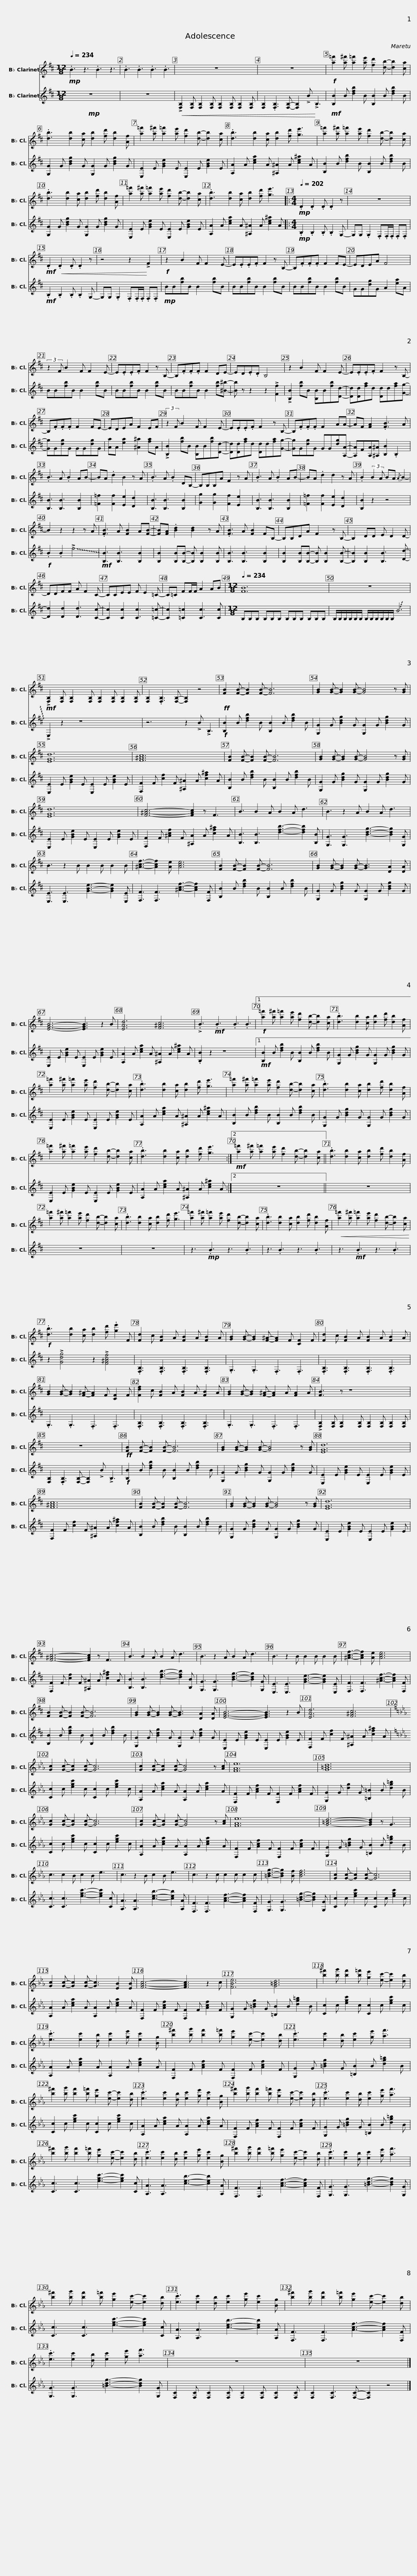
X:1
%%score 1 2
L:1/8
Q:1/4=234
M:12/8
I:linebreak $
K:none
V:1 treble transpose=-2
V:2 treble transpose=-2
V:1
[K:D]!mp! .B3 z3 .B3 z3 | .B3 .B3 .B3 .B3 | z12 | z12 |$!f! [a=f']2 [a^f'] [a=f']2 [ae'] [fd']2 [db]- [db]2 [ca] | %5
 .[db]3 [db]2 [ca] [db]2 [fd'] [db]2 [Af] | [a=f']2 [a^f'] [a=f']2 [ae'] [fd']2 [db]- [db]2 [ca] |$ .[db]3 [db]2 [ca] [db]2 [fd'] [ge']3 | [a=f']2 [a^f'] [a=f']2 [ae'] [fd']2 [db]- [db]2 [ca] | .[db]3 [db]2 [ca] [db]2 [fd'] [db]2 [Af] |$ %10
 [a=f']2 [a^f'] [a=f']2 [ae'] [fd']2 [db]- [db]2 [ca] | .[db]3 [db]2 [ca] [db]2 [fd'] [ge']3 |:[M:4/4]!mp![Q:1/4=202] .D2 .D2 .D .D2 z |$ z8 |!mf! .D2!<(! .D2 .D .D2 z | %15
 z4 z2!<)! !>!F2 |!f! z2 B2 F F2 E- |$ E.E.E.F F2 z B,- | B,.F.F.F F2 FE- | EDEA F4 | %20
 (3:2:2z2 F B2 F F2 E- | E.E.E.F F2 z B,- |$ B,.F.F.F F2 DE- | ED.E.D B,4 | z2 B2 F F2 E- | %25
 E.E.E.F F2 z B,- | B,.F.F.F F2 FE- |$ EDEA F2 EF | (3:2:2z2 F B2 F F2 E- | E.E.E.F F2 z B,- | %30
 B,.F.F.F F2 AA- | AF [FA]2 .[FB]3 A |$ .B3 A .B2 AB- | BA .d2 B2 z A | .B3 A .B2 DB,- | %35
 B,B,B,A F2 z A | .B3 A .B2 AB- | BA .d2 d2 z A |$ .B2 (3:2:2B2 A BA{/A} B2- | B2 z2 z2 z A | %40
 .[FB]3 A [FB]2 A[FB]- | [FB][FA] .[Bd]2 [Bd]2 z A | .[FB]3 A [FB]2 FB,- |$ B,B,DA F2 z B,- | B,2 DD E D2 D- | %45
 DDFF A F2 C- | CCEE F E2 =C- |$ C=C FF/F/ A2 AB |[M:12/8][Q:1/4=234] [FB]12 |$ z12 | %50
!mf! !>![F,B,]2 [F,B,] [F,B,]2 [F,B,] [F,B,]2 [F,B,] [F,B,]2 [F,B,] | [F,B,]2 .[F,B,]3 [F,B,]- [F,B,]2 z4 |$!ff! [FB]2 [FB]- [FB]2 [FB]- [FB]6 | [GB]2 [GB]- [GB]2 [GB]- [GB]4 z [GB] | [EGd]12 |$ %55
 [F^Ac]12 | [FB]2 [FB]- [FB]2 [FB]- [FB]6 | [GB]2 [GB]- [GB]2 [GB]- [GB]4 z [GB] |$ [EGd]12 | [F^Ac]6- [FAc]2 z F3 | %60
 B3 B2 A B2 A d3 |$ B3 z2 A B2 A d3 | B3 z2 B B2 B B2 B | [^Acf]3- [Acf]2 [Ae] [Ace]6 | [FB]2 [FB]- [FB]2 [FB]- [FB]6 |$ %65
 [GB]2 [GB]- [GB]2 [GB]- [GB]3 [DA]2 [DA] | [EGB]6- [EGB]3 z2 B | [EAd]6 [F^Ac]6 |$ !>!.B3!mf! .B3 .B3 .B3 |1!f! [a=f']2 [a^f'] [a=f']2 [ae'] [fd']2 [db]- [db]2 [ca] | %70
 .[db]3 [db]2 [ca] [db]2 [fd'] [db]2 [Af] |$ [a=f']2 [a^f'] [a=f']2 [ae'] [fd']2 [db]- [db]2 [ca] | .[db]3 [db]2 [ca] [db]2 [fd'] [ge']3 | [a=f']2 [a^f'] [a=f']2 [ae'] [fd']2 [db]- [db]2 [ca] |$ .[db]3 [db]2 [ca] [db]2 [fd'] [db]2 [Af] | %75
 [a=f']2 [a^f'] [a=f']2 [ae'] [fd']2 [db]- [db]2 [ca] | .[db]3 [db]2 [ca] [db]2 [fd'] [ge']3 :|2$!mf! [a=f']2 [a^f'] [a=f']2 [ae'] [fd']2 [db]- [db]2 [ca] || .[db]3 [db]2 [ca] [db]2 [fd'] [db]2 [Af] | [a=f']2 [a^f'] [a=f']2 [ae'] [fd']2 [db]- [db]2 [ca] |$ %80
 .[db]3 [db]2 [ca] [db]2 [fd'] [ge']3 | [a=f']2 [a^f'] [a=f']2 [ae'] [fd']2 [db]- [db]2 [ca] | .[db]3 [db]2 [ca] [db]2 [fd'] [db]2 [Af] |$!<(! [a=f']2 [a^f'] [a=f']2 [ae'] [fd']2 [db]- [db]2 [ca]!<)! |!f! .[db]3 [db]2 [ca] [db]2 [fd'] .[ge']2 F | %85
 [Fd]2 c [FB]2 A [FB]2 A [FB]2 A |$ [GB]2 [GB]- [GB]2 [F^A]- [FA]2 F [CF]2 F | [Fd]2 c [FB]2 A [FB]2 A [FB]2 A | [GB]2 [GB]- [GB]2 [F^A]- [FA]2 F [CF]2 F |$ [Fdf]2 c [FB]2 A [FB]2 A [FB]2 A | %90
 [GB]2 [GB]- [GB]2 [F^A]- [FA]2 A [FA]2 A | [FB]3 z z8 |$ z12 |!ff! [FB]2 [FB]- [FB]2 [FB]- [FB]6 | [GB]2 [GB]- [GB]2 [GB]- [GB]4 z [GB] |$ %95
 [EGd]12 | [F^Ac]12 | [FB]2 [FB]- [FB]2 [FB]- [FB]6 |$ [GB]2 [GB]- [GB]2 [GB]- [GB]4 z [GB] | [EGd]12 | %100
 [F^Ac]6- [FAc]2 z F3 |$ B3 B2 A B2 A d3 | B3 z2 A B2 A d3 | B3 z2 B B2 B B2 B | [^Acf]3- [Acf]2 [Ae] [Ace]6 |$ %105
 [FB]2 [FB]- [FB]2 [FB]- [FB]6 | [GB]2 [GB]- [GB]2 [GB]- [GB]3 [DA]2 [DA] | [EGB]6- [EGB]3 z2 B |$ [EAd]6 [F^Ac]6 |[K:Eb] [Gc]2 [Gc]- [Gc]2 [Gc]- [Gc]6 | %110
 [Gc]2 [Gc]- [Gc]2 [Gc]- [Gc]4 z [Ac] |$ [FAe]12 | [G=Bd]12 | [Gc]2 [Gc]- [Gc]2 [Gc]- [Gc]6 |$ [Gc]2 [Gc]- [Gc]2 [Gc]- [Gc]4 z [Ac] | %115
 [FAe]12 | [G=Bd]6- [GBd]2 z G3 |$ c3 c2 B c2 B e3 | c3 z2 B c2 B e3 | c3 z2 c c2 c c2 c | %120
 [=Bdg]3- [Bdg]2 [Bf] [Bdf]6 |$ [Gc]2 [Gc]- [Gc]2 [Gc]- [Gc]6 | [Gc]2 [Gc]- [Gc]2 [Gc]- [Gc]3 [EB]2 [EB] | [FAc]6- [FAc]3 z2 c |$ [FBe]6 [G=Bd]6 | %125
 [b^f']2 [bg'] [bf']2 [b=f'] [ge']2 [ec']- [ec']2 [db] | .[ec']3 [ec']2 [db] [ec']2 [ge'] [ec']2 [Bg] |$ [b^f']2 [bg'] [bf']2 [b=f'] [ge']2 [ec']- [ec']2 [db] | .[ec']3 [ec']2 [db] [ec']2 [ge'] [af']3 | [b^f']2 [bg'] [bf']2 [b=f'] [ge']2 [ec']- [ec']2 [db] |$ %130
 .[ec']3 [ec']2 [db] [ec']2 [ge'] [ec']2 [Bg] | [b^f']2 [bg'] [bf']2 [b=f'] [ge']2 [ec']- [ec']2 [db] | .[ec']3 [ec']2 [db] [ec']2 [ge'] [af']3 |$ [b^f']2 [bg'] [bf']2 [b=f'] [ge']2 [ec']- [ec']2 [db] | .[ec']3 [ec']2 [db] [ec']2 [ge'] [ec']2 [Bg] | %135
 [b^f']2 [bg'] [bf']2 [b=f'] [ge']2 [ec']- [ec']2 [db] |$ .[ec']3 [ec']2 [db] [ec']2 [ge'] [af']3 | [b^f']2 [bg'] [bf']2 [b=f'] [ge']2 [ec']- [ec']2 [db] | .[ec']3 [ec']2 [db] [ec']2 [ge'] [ec']2 [Bg] |$ [b^f']2 [bg'] [bf']2 [b=f'] [ge']2 [ec']- [ec']2 [db] | %140
 .[ec']3 [ec']2 [db] [ec']2 [ge'] [af']3 | z12 |$ z12 |] %143
V:2
[K:D]!mp! z12 | z12 |!<(! !>![F,B,]2 [F,B,] [F,B,]2 [F,B,] [F,B,]2 [F,B,] [F,B,]2 [F,B,] | [F,B,]2 .[F,B,]3 [F,B,]- [F,B,]2 !>!B!<)! !>!B,3 |$!mf! [B,B]2 B [dfb]2 B [B,B]2 B [dfb]2 B | %5
 [G,G]2 G [Bdg]2 G [G,G]2 G [Bdg]2 G | [E,E]2 E [GBe]2 E [E,E]2 E [GBe]2 E |$ [A,A]2 A [cea]2 A [^A,^A]2 A [ce^a]2 A | [B,B]2 B [dfb]2 B [B,B]2 B [dfb]2 B | [G,G]2 G [Bdg]2 G [G,G]2 G [Bdg]2 G |$ %10
 [E,E]2 E [GBe]2 E [E,E]2 E [GBe]2 E | [A,A]2 A [cea]2 A [^A,^A]2 A [ce^a]2 A |:[M:4/4]!mp! .B,2 .B,2 .B, .B,2 G,- |$ G,G, .G,2 .F,.F,/.F,/ .F,.F, |!mf! .B,2 .B,2 .B, .B,2 G,- | %15
 G,G, .G,2 .F,.F,/.F,/ .F,.F, |!mp! BB[fb]B B2 [fb]B |$ BB[fb]B B2 [fb]B | BB[fb]B B2 [fb]B | GG[dg]G A2 [ea]A | %20
 BB[fb]B B2 [fb]B | BB[fb]B B2 [fb]B |$ BB[fb]B B2 [fb][^B^b]- | [Bb] z z2 z2 !>![Ff]2 | !>![B,B]2 [fb]B [B,B]B[fb][Dd]- | %25
 [Dd][Dd][fa]d [Dd]d[fa][Gg]- | [Gg]G[dg]G GG[dg]G |$ [Aa]A [ea]2 [^A^a]2 [fa]A | !>![B,B]2 [fb]B [B,B]B[fb][Dd]- | [Dd][Dd][fa]d [Dd]d[fa][Gg]- | %30
 [Gg]G[dg]G GG[dg][A,A]- | [A,A]F[A,A][^A,^A] [B,B]2 .B,2 |$ [B,B]3 [B,B]3 [B,B]2 | [=F=f]2 [Ff]2 [Ee]2 [Dd]2 | [B,B]3 [B,B]3 [B,B]2 | %35
 [Gg]2 [Gg]2 [Ff]2 [Ee]2 | [B,B]3 [B,B]3 [B,B]2 | [=F=f]2 [Ff]2 [Ee]2 [Dd]2 |$ [B,B]2 z2 z4 |!f! .B2 .B2 !~(!!>!f4 | %40
!mf! !~)![B,B]3 [B,B]3 [B,B]2 | [B,B]2 [B,B][B,B]- [B,B] [B,B]2 [B,B] | [B,B]3 [B,B]3 [B,B]2 |$ [B,B]2 [B,B][B,B]- [B,B] [B,B]2 [B,B]- | [B,B]2 [B,B]2 [B,B]3 [Dd]- | %45
 [Dd]2 [Dd]2 [Dd]3 [Cc]- | [Cc]2 [Cc]2 [Cc]3 [=C=c]- |$ [Cc]2 [=C=c]2 [Cc]3 [Cc] |[M:12/8] B,B,B, B,B,B, B,B,B, B,B,B, |$ B,/B,/B,/B,/B,/B,/ B,/B,/B,/B,/B,/B,/ !~(!B6 | %50
 !~)!!>!E,2 z2 z8 | z6 z2 !>!B !>!B,3 |$!f! [B,B]2 B [dfb]2 B [B,B]2 B [dfb]2 B | [G,G]2 G [Bdg]2 G [G,G]2 G [Bdg]2 G | [E,E]2 E [GBe]2 E [E,E]2 E [GBe]2 E |$ %55
 [F,F]2 F [cf]2 F [^A,^A]2 A [cf^a]2 A | [B,B]2 B [dfb]2 B [B,B]2 B [dfb]2 B | [G,G]2 G [Bdg]2 G [G,G]2 G [Bdg]2 G |$ [E,E]2 E [GBe]2 E [E,E]2 E [GBe]2 E | [F,F]2 F [^Acf]2 F [^A,A]2 A [cf^a]2 A | %60
 [B,B]3 [B,B]3 [dfb]3- [dfb]2 [B,B] |$ [G,G]3 [G,G]3 [Bdg]3- [Bdg]2 [G,G] | [E,E]3 [E,E]3 [GBe]3- [GBe]2 [E,E] | [F,F]3 [F,F]3 [^Acf]3- [Acf]2 [F,F] | [B,B]2 B [dfb]2 B [B,B]2 B [dfb]2 B |$ %65
 [G,G]2 G [Bdg]2 G [G,G]2 G [Bdg]2 G | [E,E]2 E [GBe]2 E [E,E]2 E [GBe]2 E | [A,A]2 A [cea]2 A [^A,^A]2 A [ce^a]2 A |$ .[B,B]2 z2 z8 |1!mf! [B,B]2 B [dfb]2 B [B,B]2 B [dfb]2 B | %70
 [G,G]2 G [Bdg]2 G [G,G]2 G [Bdg]2 G |$ [E,E]2 E [GBe]2 E [E,E]2 E [GBe]2 E | [A,A]2 A [cea]2 A [^A,^A]2 A [ce^a]2 A | [B,B]2 B [dfb]2 B [B,B]2 B [dfb]2 B |$ [G,G]2 G [Bdg]2 G [G,G]2 G [Bdg]2 G | %75
 [E,E]2 E [GBe]2 E [E,E]2 E [GBe]2 E | [A,A]2 A [cea]2 A [^A,^A]2 A [ce^a]2 A :|2$ z12 || z12 | z12 |$ %80
 z12 | z3!mp! .B3 z3 .B3 | z3 .B3 z3 .B3 |$ z3!mf! .B3 z3 .B3 | z2 !>![Gdg]4 z2 !>![F^Acf]4 | %85
 .[F,B,]3 .[F,B,]3 .[F,B,]3 .[F,B,]3 |$ .G,3 .G,3 .F,3 .F,3 | .[F,B,]3 .[F,B,]3 .[F,B,]3 .[F,B,]3 | .G,3 .G,3 .F,3 .F,3 |$ .[F,B,]3 .[F,B,]3 .[F,B,]3 .[F,B,]3 | %90
 .G,3 .G,3 .F,3 .F,3 | !>![F,B,]2 [F,B,] [F,B,]2 [F,B,] [F,B,]2 [F,B,] [F,B,]2 [F,B,] |$ [F,B,]2 .[F,B,]3 [F,B,]- [F,B,]2 !>!B !>!B,3 |!f! [B,B]2 B [dfb]2 B [B,B]2 B [dfb]2 B | [G,G]2 G [Bdg]2 G [G,G]2 G [Bdg]2 G |$ %95
 [E,E]2 E [GBe]2 E [E,E]2 E [GBe]2 E | [F,F]2 F [cf]2 F [^A,^A]2 A [cf^a]2 A | [B,B]2 B [dfb]2 B [B,B]2 B [dfb]2 B |$ [G,G]2 G [Bdg]2 G [G,G]2 G [Bdg]2 G | [E,E]2 E [GBe]2 E [E,E]2 E [GBe]2 E | %100
 [F,F]2 F [cf]2 F [^A,^A]2 A [cf^a]2 A |$ [B,B]3 [B,B]3 [dfb]3- [dfb]2 [B,B] | [G,G]3 [G,G]3 [Bdg]3- [Bdg]2 [G,G] | [E,E]3 [E,E]3 [GBe]3- [GBe]2 [E,E] | [F,F]3 [F,F]3 [^Acf]3- [Acf]2 [F,F] |$ %105
 [B,B]2 B [dfb]2 B [B,B]2 B [dfb]2 B | [G,G]2 G [Bdg]2 G [G,G]2 G [Bdg]2 G | [E,E]2 E [GBe]2 E [E,E]2 E [GBe]2 E |$ [F,F]2 F [cf]2 F [^A,^A]2 A [cf^a]2 A |[K:Eb] [Cc]2 c [egc']2 c [Cc]2 c [egc']2 c | %110
 [A,A]2 A [cea]2 A [A,A]2 A [cea]2 A |$ [F,F]2 F [Acf]2 F [F,F]2 F [Acf]2 F | [G,G]2 G [dg]2 G [=B,=B]2 B [dg=b]2 B | [Cc]2 c [egc']2 c [Cc]2 c [egc']2 c |$ [A,A]2 A [cea]2 A [A,A]2 A [cea]2 A | %115
 [F,F]2 F [Acf]2 F [F,F]2 F [Acf]2 F | [G,G]2 G [=Bdg]2 G [=B,B]2 B [dg=b]2 B |$ [Cc]3 [Cc]3 [egc']3- [egc']2 [Cc] | [A,A]3 [A,A]3 [ceb]3- [ceb]2 [A,A] | [F,F]3 [F,F]3 [Acf]3- [Acf]2 [F,F] | %120
 [G,G]3 [G,G]3 [=Bdg]3- [Bdg]2 [G,G] |$ [Cc]2 c [egc']2 c [Cc]2 c [egc']2 c | [A,A]2 A [cea]2 A [A,A]2 A [cea]2 A | [F,F]2 F [Acf]2 F [F,F]2 F [Acf]2 F |$ [G,G]2 G [=Bdg]2 G [=B,B]2 B [dg=b]2 B | %125
 [Cc]2 c [egc']2 c [Cc]2 c [egc']2 c | [A,A]2 A [cea]2 A [A,A]2 A [cea]2 A |$ [F,F]2 F [Acf]2 F [F,F]2 F [Acf]2 F | [G,G]2 G [=Bdg]2 G [=B,B]2 B [dg=b]2 B | [Cc]2 c [egc']2 c [Cc]2 c [egc']2 c |$ %130
 [A,A]2 A [cea]2 A [A,A]2 A [cea]2 A | [F,F]2 F [Acf]2 F [F,F]2 F [Acf]2 F | [G,G]2 G [=Bdg]2 G [=B,B]2 B [dg=b]2 B |$ [Cc]3 [Cc]3 [egc']3- [egc']2 [Cc] | [A,A]3 [A,A]3 [ceb]3- [ceb]2 [A,A] | %135
 [F,F]3 [F,F]3 [Acf]3- [Acf]2 [F,F] |$ [G,G]3 [G,G]3 [=Bdg]3- [Bdg]2 [G,G] | [Cc]3 [Cc]3 [egc']3- [egc']2 [Cc] | [A,A]3 [A,A]3 [ceb]3- [ceb]2 [A,A] |$ [F,F]3 [F,F]3 [Acf]3- [Acf]2 [F,F] | %140
 [G,G]3 [G,G]3 [=Bdg]3- [Bdg]2 [G,G] | [F,C]2 [F,C] [F,C]2 [F,C] [F,C]2 [F,C] [F,C]2 [F,C] |$ [F,C]2 [F,C]3 [F,C]- [F,C]2 z4 |] %143
